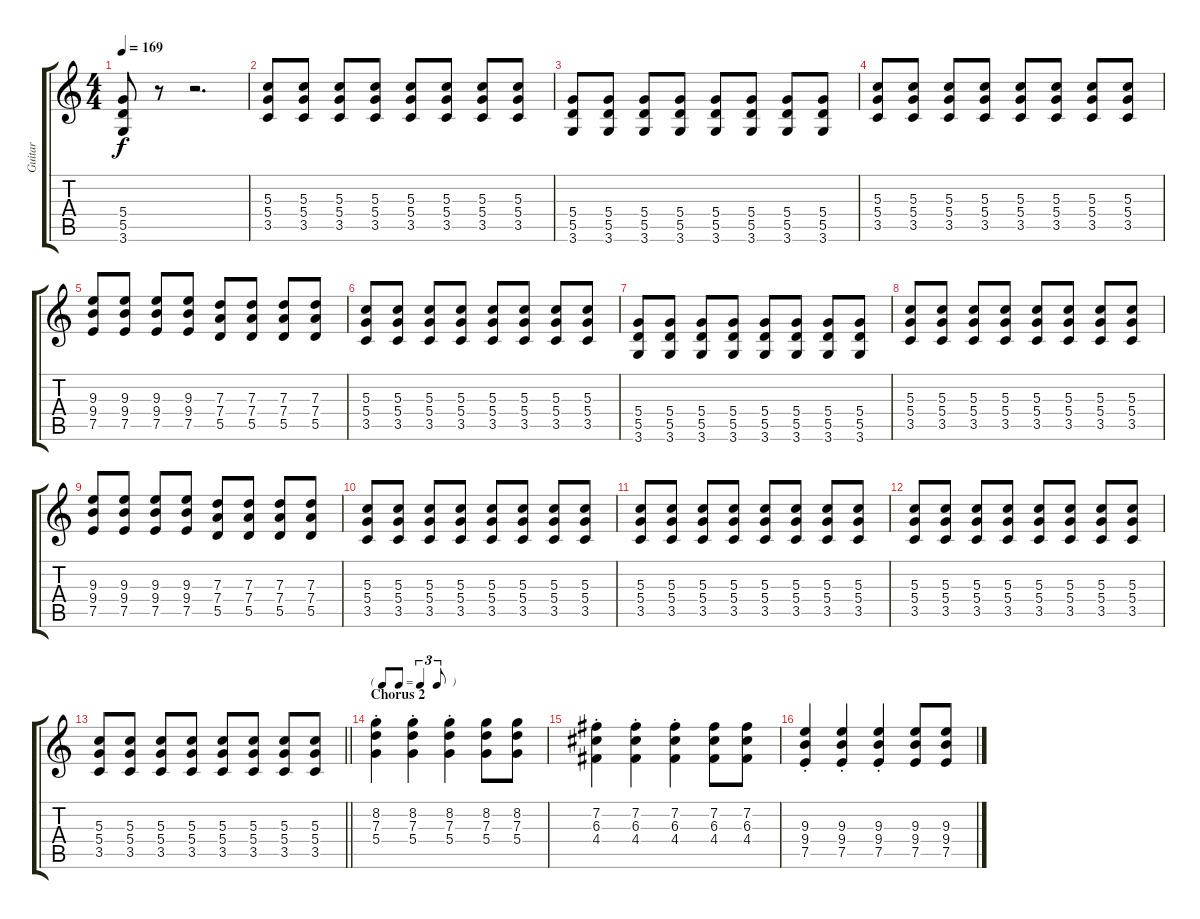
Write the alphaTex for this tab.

\track ("Guitar" "Guitar") {instrument overdrivenguitar}
\staff {score tabs}
\tuning (E4 B3 G3 D3 A2 E2) {hide}
\ts (4 4)
\tempo 169
\clef g2
\ks c
(5.4 5.5 3.6).8{dy f} r.8 r.2{d} |
(5.3 5.4 3.5).8 (5.3 5.4 3.5).8 (5.3 5.4 3.5).8 (5.3 5.4 3.5).8 (5.3 5.4 3.5).8 (5.3 5.4 3.5).8 (5.3 5.4 3.5).8 (5.3 5.4 3.5).8 |
(5.4 5.5 3.6).8 (5.4 5.5 3.6).8 (5.4 5.5 3.6).8 (5.4 5.5 3.6).8 (5.4 5.5 3.6).8 (5.4 5.5 3.6).8 (5.4 5.5 3.6).8 (5.4 5.5 3.6).8 |
(5.3 5.4 3.5).8 (5.3 5.4 3.5).8 (5.3 5.4 3.5).8 (5.3 5.4 3.5).8 (5.3 5.4 3.5).8 (5.3 5.4 3.5).8 (5.3 5.4 3.5).8 (5.3 5.4 3.5).8 |
(9.3 9.4 7.5).8 (9.3 9.4 7.5).8 (9.3 9.4 7.5).8 (9.3 9.4 7.5).8 (7.3 7.4 5.5).8 (7.3 7.4 5.5).8 (7.3 7.4 5.5).8 (7.3 7.4 5.5).8 |
(5.3 5.4 3.5).8 (5.3 5.4 3.5).8 (5.3 5.4 3.5).8 (5.3 5.4 3.5).8 (5.3 5.4 3.5).8 (5.3 5.4 3.5).8 (5.3 5.4 3.5).8 (5.3 5.4 3.5).8 |
(5.4 5.5 3.6).8 (5.4 5.5 3.6).8 (5.4 5.5 3.6).8 (5.4 5.5 3.6).8 (5.4 5.5 3.6).8 (5.4 5.5 3.6).8 (5.4 5.5 3.6).8 (5.4 5.5 3.6).8 |
(5.3 5.4 3.5).8 (5.3 5.4 3.5).8 (5.3 5.4 3.5).8 (5.3 5.4 3.5).8 (5.3 5.4 3.5).8 (5.3 5.4 3.5).8 (5.3 5.4 3.5).8 (5.3 5.4 3.5).8 |
(9.3 9.4 7.5).8 (9.3 9.4 7.5).8 (9.3 9.4 7.5).8 (9.3 9.4 7.5).8 (7.3 7.4 5.5).8 (7.3 7.4 5.5).8 (7.3 7.4 5.5).8 (7.3 7.4 5.5).8 |
(5.3 5.4 3.5).8 (5.3 5.4 3.5).8 (5.3 5.4 3.5).8 (5.3 5.4 3.5).8 (5.3 5.4 3.5).8 (5.3 5.4 3.5).8 (5.3 5.4 3.5).8 (5.3 5.4 3.5).8 |
(5.3 5.4 3.5).8 (5.3 5.4 3.5).8 (5.3 5.4 3.5).8 (5.3 5.4 3.5).8 (5.3 5.4 3.5).8 (5.3 5.4 3.5).8 (5.3 5.4 3.5).8 (5.3 5.4 3.5).8 |
(5.3 5.4 3.5).8 (5.3 5.4 3.5).8 (5.3 5.4 3.5).8 (5.3 5.4 3.5).8 (5.3 5.4 3.5).8 (5.3 5.4 3.5).8 (5.3 5.4 3.5).8 (5.3 5.4 3.5).8 |
\barLineRight lightlight
(5.3 5.4 3.5).8 (5.3 5.4 3.5).8 (5.3 5.4 3.5).8 (5.3 5.4 3.5).8 (5.3 5.4 3.5).8 (5.3 5.4 3.5).8 (5.3 5.4 3.5).8 (5.3 5.4 3.5).8 |
\tf triplet8th
\section ("" "Chorus 2")
(8.2{st} 7.3{st} 5.4{st}).4 (8.2{st} 7.3{st} 5.4{st}).4 (8.2{st} 7.3{st} 5.4{st}).4 (8.2 7.3 5.4).8 (8.2 7.3 5.4).8 |
(7.2{st} 6.3{st} 4.4{st}).4 (7.2{st} 6.3{st} 4.4{st}).4 (7.2{st} 6.3{st} 4.4{st}).4 (7.2 6.3 4.4).8 (7.2 6.3 4.4).8 |
(9.3{st} 9.4{st} 7.5{st}).4 (9.3{st} 9.4{st} 7.5{st}).4 (9.3{st} 9.4{st} 7.5{st}).4 (9.3 9.4 7.5).8 (9.3 9.4 7.5).8
